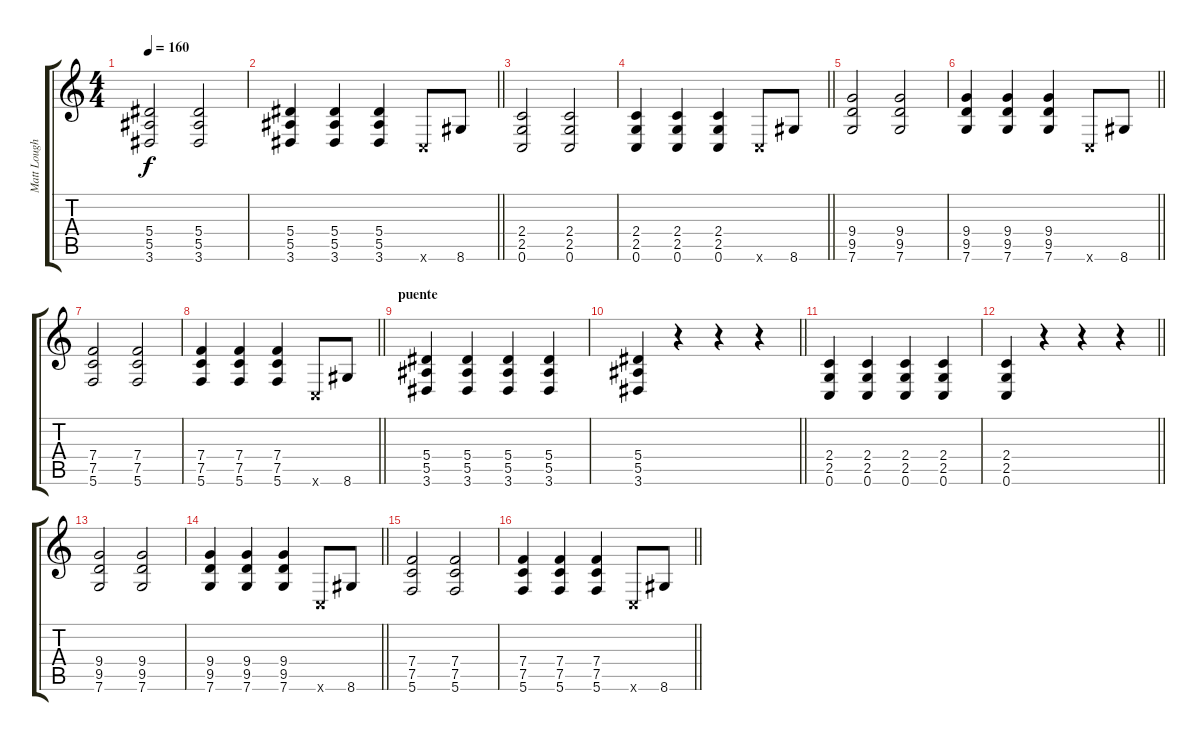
\track ("Matt Loughran" "Matt Lough") {instrument distortionguitar}
\staff {score tabs}
\tuning (C4 G3 Eb3 Bb2 F2 C2) {hide}
\ts (4 4)
\tempo 160
\clef g2
\ks c
(5.4 5.5 3.6).2{dy f volume 16} (5.4 5.5 3.6).2 |
\barLineRight lightlight
(5.4 5.5 3.6).4 (5.4 5.5 3.6).4 (5.4 5.5 3.6).4 0.6{x}.8 8.6.8 |
(2.4 2.5 0.6).2 (2.4 2.5 0.6).2 |
\barLineRight lightlight
(2.4 2.5 0.6).4 (2.4 2.5 0.6).4 (2.4 2.5 0.6).4 0.6{x}.8 8.6.8 |
(9.4 9.5 7.6).2 (9.4 9.5 7.6).2 |
\barLineRight lightlight
(9.4 9.5 7.6).4 (9.4 9.5 7.6).4 (9.4 9.5 7.6).4 0.6{x}.8 8.6.8 |
(7.4 7.5 5.6).2 (7.4 7.5 5.6).2 |
\barLineRight lightlight
(7.4 7.5 5.6).4 (7.4 7.5 5.6).4 (7.4 7.5 5.6).4 0.6{x}.8 8.6.8 |
\section ("" "puente")
(5.4 5.5 3.6).4 (5.4 5.5 3.6).4 (5.4 5.5 3.6).4 (5.4 5.5 3.6).4 |
\barLineRight lightlight
(5.4 5.5 3.6).4 r.4 r.4 r.4 |
(2.4 2.5 0.6).4 (2.4 2.5 0.6).4 (2.4 2.5 0.6).4 (2.4 2.5 0.6).4 |
\barLineRight lightlight
(2.4 2.5 0.6).4 r.4 r.4 r.4 |
(9.4 9.5 7.6).2 (9.4 9.5 7.6).2 |
\barLineRight lightlight
(9.4 9.5 7.6).4 (9.4 9.5 7.6).4 (9.4 9.5 7.6).4 0.6{x}.8 8.6.8 |
(7.4 7.5 5.6).2 (7.4 7.5 5.6).2 |
\barLineRight lightlight
(7.4 7.5 5.6).4 (7.4 7.5 5.6).4 (7.4 7.5 5.6).4 0.6{x}.8 8.6.8
